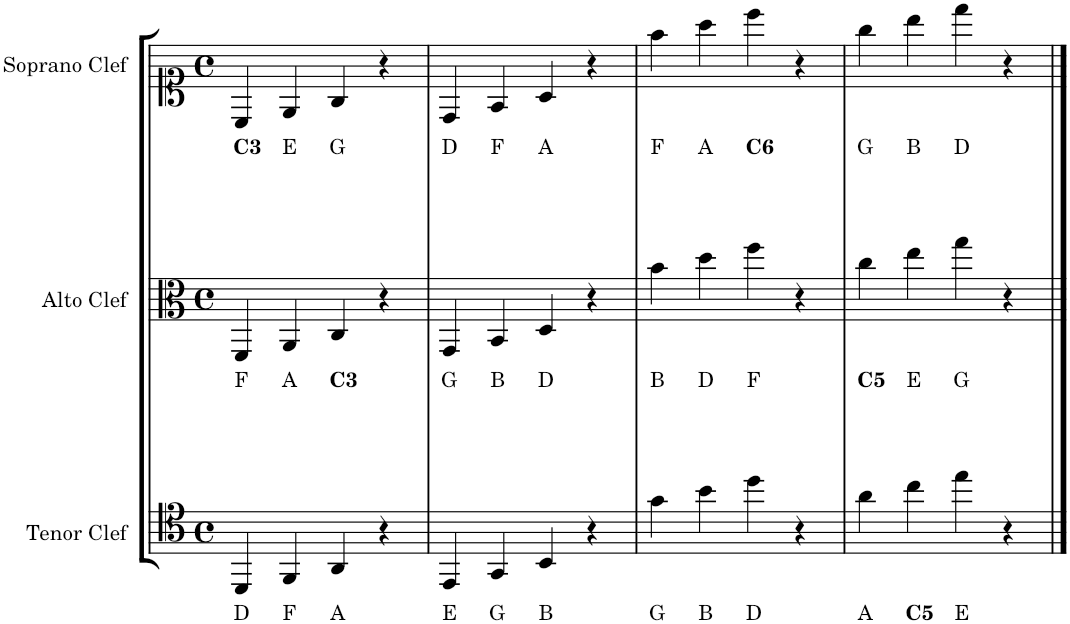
**kern	**text	**kern	**text	**kern	**text
*part3	*part3	*part2	*part2	*part1	*part1
*staff3	*staff3	*staff2	*staff2	*staff1	*staff1
*I"Tenor Clef	*	*I"Alto Clef	*	*I"Soprano Clef	*
*clefC4	*	*clefC3	*	*clefC1	*
*k[]	*	*k[]	*	*k[]	*
*M4/4	*	*M4/4	*	*M4/4	*
*met(c)	*	*met(c)	*	*met(c)	*
=1	=1	=1	=1	=1	=1
!	!LO:LY:b	!	!LO:LY:b	!	!LO:LY:b
4DD/	D	4FF/	F	4C/	C3
!	!LO:LY:b	!	!LO:LY:b	!	!LO:LY:b
4FF/	F	4AA/	A	4E/	E
!	!LO:LY:b	!	!LO:LY:b	!	!LO:LY:b
4AA/	A	4C/	C3	4G/	G
4r	.	4r	.	4r	.
=2	=2	=2	=2	=2	=2
!	!LO:LY:b	!	!LO:LY:b	!	!LO:LY:b
4EE/	E	4GG/	G	4D/	D
!	!LO:LY:b	!	!LO:LY:b	!	!LO:LY:b
4GG/	G	4BB/	B	4F/	F
!	!LO:LY:b	!	!LO:LY:b	!	!LO:LY:b
4BB/	B	4D/	D	4A/	A
4r	.	4r	.	4r	.
=3	=3	=3	=3	=3	=3
!	!LO:LY:b	!	!LO:LY:b	!	!LO:LY:b
4g\	G	4b\	B	4ff\	F
!	!LO:LY:b	!	!LO:LY:b	!	!LO:LY:b
4b\	B	4dd\	D	4aa\	A
!	!LO:LY:b	!	!LO:LY:b	!	!LO:LY:b
4dd\	D	4ff\	F	4ccc\	C6
4r	.	4r	.	4r	.
=4	=4	=4	=4	=4	=4
!	!LO:LY:b	!	!LO:LY:b	!	!LO:LY:b
4a\	A	4cc\	C5	4gg\	G
!	!LO:LY:b	!	!LO:LY:b	!	!LO:LY:b
4cc\	C5	4ee\	E	4bb\	B
!	!LO:LY:b	!	!LO:LY:b	!	!LO:LY:b
4ee\	E	4gg\	G	4ddd\	D
4r	.	4r	.	4r	.
==	==	==	==	==	==
*-	*-	*-	*-	*-	*-
